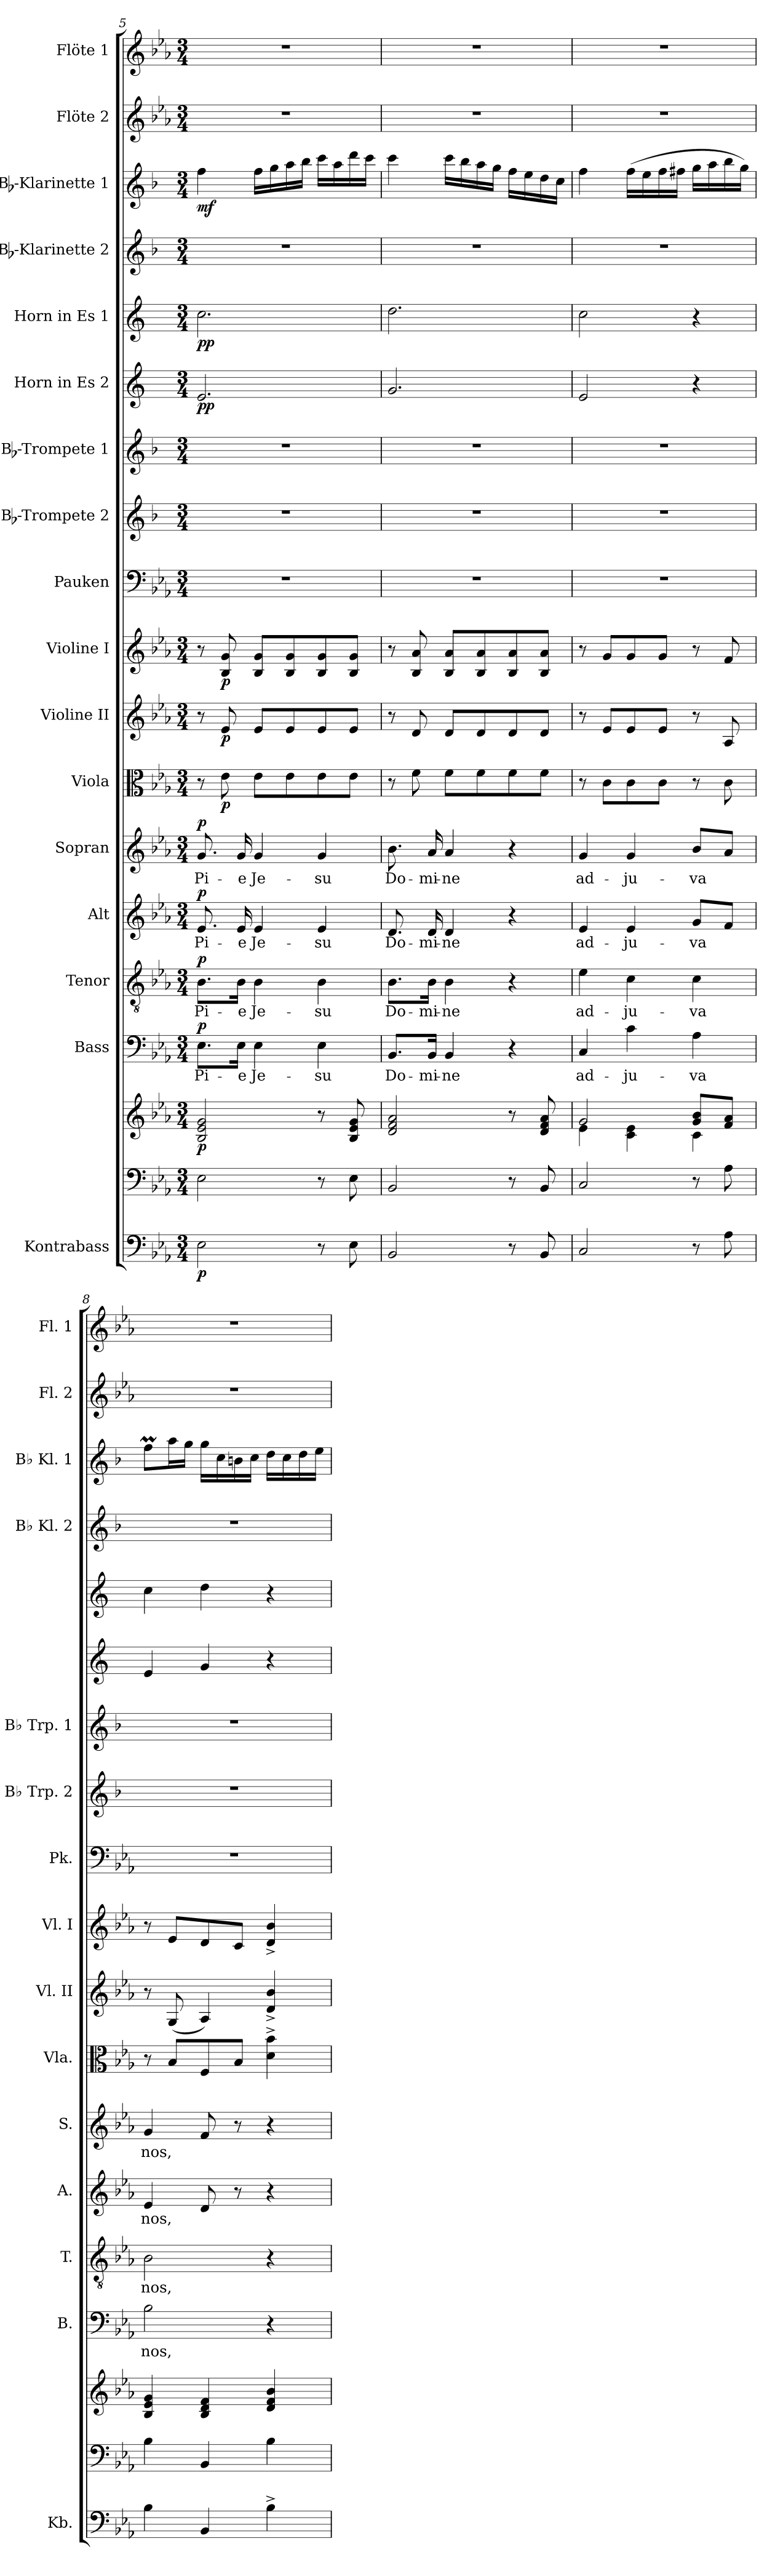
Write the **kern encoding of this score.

**kern	**dynam	**kern	**kern	**dynam	**kern	**text	**dynam	**kern	**text	**dynam	**kern	**text	**dynam	**kern	**text	**dynam	**kern	**dynam	**kern	**dynam	**kern	**dynam	**kern	**kern	**kern	**kern	**dynam	**kern	**dynam	**kern	**kern	**dynam	**kern	**kern
*part18	*part18	*part17	*part17	*part17	*part16	*part16	*part16	*part15	*part15	*part15	*part14	*part14	*part14	*part13	*part13	*part13	*part12	*part12	*part11	*part11	*part10	*part10	*part9	*part8	*part7	*part6	*part6	*part5	*part5	*part4	*part3	*part3	*part2	*part1
*staff19	*staff19	*staff18	*staff17	*staff17/18	*staff16	*staff16	*staff16	*staff15	*staff15	*staff15	*staff14	*staff14	*staff14	*staff13	*staff13	*staff13	*staff12	*staff12	*staff11	*staff11	*staff10	*staff10	*staff9	*staff8	*staff7	*staff6	*staff6	*staff5	*staff5	*staff4	*staff3	*staff3	*staff2	*staff1
*I"Kontrabass	*	*	*	*	*I"Bass	*	*	*I"Tenor	*	*	*I"Alt	*	*	*I"Sopran	*	*	*I"Viola	*	*I"Violine II	*	*I"Violine I	*	*I"Pauken	*I"Bb-Trompete 2	*I"Bb-Trompete 1	*I"Horn in Es 2	*	*I"Horn in Es 1	*	*I"Bb-Klarinette 2	*I"Bb-Klarinette 1	*	*I"Flöte 2	*I"Flöte 1
*I'Kb.	*	*	*	*	*I'B.	*	*	*I'T.	*	*	*I'A.	*	*	*I'S.	*	*	*I'Vla.	*	*I'Vl. II	*	*I'Vl. I	*	*I'Pk.	*I'Bb Trp. 2	*I'Bb Trp. 1	*	*	*	*	*I'Bb Kl. 2	*I'Bb Kl. 1	*	*I'Fl. 2	*I'Fl. 1
*clefF4	*	*clefF4	*clefG2	*	*clefF4	*	*	*clefGv2	*	*	*clefG2	*	*	*clefG2	*	*	*clefC3	*	*clefG2	*	*clefG2	*	*clefF4	*clefG2	*clefG2	*clefG2	*	*clefG2	*	*clefG2	*clefG2	*	*clefG2	*clefG2
*ITrd7c12	*	*	*	*	*	*	*	*	*	*	*	*	*	*	*	*	*	*	*	*	*	*	*	*ITrd1c2	*ITrd1c2	*ITrd4c7	*	*ITrd4c7	*	*ITrd1c2	*ITrd1c2	*	*	*
*k[b-e-a-]	*	*k[b-e-a-]	*k[b-e-a-]	*	*k[b-e-a-]	*	*	*k[b-e-a-]	*	*	*k[b-e-a-]	*	*	*k[b-e-a-]	*	*	*k[b-e-a-]	*	*k[b-e-a-]	*	*k[b-e-a-]	*	*k[b-e-a-]	*k[b-e-a-]	*k[b-e-a-]	*k[b-]	*	*k[b-]	*	*k[b-e-a-]	*k[b-e-a-]	*	*k[b-e-a-]	*k[b-e-a-]
*E-:	*	*E-:	*E-:	*	*E-:	*	*	*E-:	*	*	*E-:	*	*	*E-:	*	*	*E-:	*	*E-:	*	*E-:	*	*E-:	*E-:	*E-:	*F:	*	*F:	*	*E-:	*E-:	*	*E-:	*E-:
*M3/4	*	*M3/4	*M3/4	*	*M3/4	*	*	*M3/4	*	*	*M3/4	*	*	*M3/4	*	*	*M3/4	*	*M3/4	*	*M3/4	*	*M3/4	*M3/4	*M3/4	*M3/4	*	*M3/4	*	*M3/4	*M3/4	*	*M3/4	*M3/4
=5	=5	=5	=5	=5	=5	=5	=5	=5	=5	=5	=5	=5	=5	=5	=5	=5	=5	=5	=5	=5	=5	=5	=5	=5	=5	=5	=5	=5	=5	=5	=5	=5	=5	=5
!	!LO:DY:b	!	!	!LO:DY:b	!	!LO:LY:b	!LO:DY:a	!	!LO:LY:b	!LO:DY:a	!	!LO:LY:b	!LO:DY:a	!	!LO:LY:b	!LO:DY:a	!	!	!	!	!	!	!	!	!	!	!LO:DY:b	!	!LO:DY:b	!	!	!LO:DY:b	!	!
2EE-\	p	2E-\	2B-/ 2e-/ 2g/	p	8.E-\L	Pi-	p	8.B-\L	Pi-	p	8.e-/	Pi-	p	8.g/	Pi-	p	8r	.	8r	.	8r	.	2.r	2.r	2.r	2.A/	pp	2.f\	pp	2.r	4ee-\	mf	2.r	2.r
!	!	!	!	!	!	!	!	!	!	!	!	!	!	!	!	!	!	!LO:DY:b	!	!LO:DY:b	!	!LO:DY:b	!	!	!	!	!	!	!	!	!	!	!	!
.	.	.	.	.	.	.	.	.	.	.	.	.	.	.	.	.	8e-\	p	8e-/	p	8B-/ 8g/	p	.	.	.	.	.	.	.	.	.	.	.	.
!	!	!	!	!	!	!LO:LY:b	!	!	!LO:LY:b	!	!	!LO:LY:b	!	!	!LO:LY:b	!	!	!	!	!	!	!	!	!	!	!	!	!	!	!	!	!	!	!
.	.	.	.	.	16E-\Jk	-e	.	16B-\Jk	-e	.	16e-/	-e	.	16g/	-e	.	.	.	.	.	.	.	.	.	.	.	.	.	.	.	.	.	.	.
!	!	!	!	!	!	!LO:LY:b	!	!	!LO:LY:b	!	!	!LO:LY:b	!	!	!LO:LY:b	!	!	!	!	!	!	!	!	!	!	!	!	!	!	!	!	!	!	!
.	.	.	.	.	4E-\	Je-	.	4B-\	Je-	.	4e-/	Je-	.	4g/	Je-	.	8e-\L	.	8e-/L	.	8B-/ 8g/L	.	.	.	.	.	.	.	.	.	16ee-\LL	.	.	.
.	.	.	.	.	.	.	.	.	.	.	.	.	.	.	.	.	.	.	.	.	.	.	.	.	.	.	.	.	.	.	16ff\	.	.	.
.	.	.	.	.	.	.	.	.	.	.	.	.	.	.	.	.	8e-\	.	8e-/	.	8B-/ 8g/	.	.	.	.	.	.	.	.	.	16gg\	.	.	.
.	.	.	.	.	.	.	.	.	.	.	.	.	.	.	.	.	.	.	.	.	.	.	.	.	.	.	.	.	.	.	16aa-\JJ	.	.	.
!	!	!	!	!	!	!LO:LY:b	!	!	!LO:LY:b	!	!	!LO:LY:b	!	!	!LO:LY:b	!	!	!	!	!	!	!	!	!	!	!	!	!	!	!	!	!	!	!
8r	.	8r	8r	.	4E-\	-su	.	4B-\	-su	.	4e-/	-su	.	4g/	-su	.	8e-\	.	8e-/	.	8B-/ 8g/	.	.	.	.	.	.	.	.	.	16bb-\LL	.	.	.
.	.	.	.	.	.	.	.	.	.	.	.	.	.	.	.	.	.	.	.	.	.	.	.	.	.	.	.	.	.	.	16gg\	.	.	.
8EE-\	.	8E-\	8B-/ 8e-/ 8g/	.	.	.	.	.	.	.	.	.	.	.	.	.	8e-\J	.	8e-/J	.	8B-/ 8g/J	.	.	.	.	.	.	.	.	.	16ccc\	.	.	.
.	.	.	.	.	.	.	.	.	.	.	.	.	.	.	.	.	.	.	.	.	.	.	.	.	.	.	.	.	.	.	16bb-\JJ	.	.	.
=6	=6	=6	=6	=6	=6	=6	=6	=6	=6	=6	=6	=6	=6	=6	=6	=6	=6	=6	=6	=6	=6	=6	=6	=6	=6	=6	=6	=6	=6	=6	=6	=6	=6	=6
!	!	!	!	!	!	!LO:LY:b	!	!	!LO:LY:b	!	!	!LO:LY:b	!	!	!LO:LY:b	!	!	!	!	!	!	!	!	!	!	!	!	!	!	!	!	!	!	!
2BBB-/	.	2BB-/	2d/ 2f/ 2a-/	.	8.BB-/L	Do-	.	8.B-\L	Do-	.	8.d/	Do-	.	8.b-\	Do-	.	8r	.	8r	.	8r	.	2.r	2.r	2.r	2.c/	.	2.g\	.	2.r	4bb-\	.	2.r	2.r
.	.	.	.	.	.	.	.	.	.	.	.	.	.	.	.	.	8f\	.	8d/	.	8B-/ 8a-/	.	.	.	.	.	.	.	.	.	.	.	.	.
!	!	!	!	!	!	!LO:LY:b	!	!	!LO:LY:b	!	!	!LO:LY:b	!	!	!LO:LY:b	!	!	!	!	!	!	!	!	!	!	!	!	!	!	!	!	!	!	!
.	.	.	.	.	16BB-/Jk	-mi-	.	16B-\Jk	-mi-	.	16d/	-mi-	.	16a-/	-mi-	.	.	.	.	.	.	.	.	.	.	.	.	.	.	.	.	.	.	.
!	!	!	!	!	!	!LO:LY:b	!	!	!LO:LY:b	!	!	!LO:LY:b	!	!	!LO:LY:b	!	!	!	!	!	!	!	!	!	!	!	!	!	!	!	!	!	!	!
.	.	.	.	.	4BB-/	-ne	.	4B-\	-ne	.	4d/	-ne	.	4a-/	-ne	.	8f\L	.	8d/L	.	8B-/ 8a-/L	.	.	.	.	.	.	.	.	.	16bb-\LL	.	.	.
.	.	.	.	.	.	.	.	.	.	.	.	.	.	.	.	.	.	.	.	.	.	.	.	.	.	.	.	.	.	.	16aa-\	.	.	.
.	.	.	.	.	.	.	.	.	.	.	.	.	.	.	.	.	8f\	.	8d/	.	8B-/ 8a-/	.	.	.	.	.	.	.	.	.	16gg\	.	.	.
.	.	.	.	.	.	.	.	.	.	.	.	.	.	.	.	.	.	.	.	.	.	.	.	.	.	.	.	.	.	.	16ff\JJ	.	.	.
8r	.	8r	8r	.	4r	.	.	4r	.	.	4r	.	.	4r	.	.	8f\	.	8d/	.	8B-/ 8a-/	.	.	.	.	.	.	.	.	.	16ee-\LL	.	.	.
.	.	.	.	.	.	.	.	.	.	.	.	.	.	.	.	.	.	.	.	.	.	.	.	.	.	.	.	.	.	.	16dd\	.	.	.
8BBB-/	.	8BB-/	8d/ 8f/ 8a-/	.	.	.	.	.	.	.	.	.	.	.	.	.	8f\J	.	8d/J	.	8B-/ 8a-/J	.	.	.	.	.	.	.	.	.	16cc\	.	.	.
.	.	.	.	.	.	.	.	.	.	.	.	.	.	.	.	.	.	.	.	.	.	.	.	.	.	.	.	.	.	.	16b-\JJ	.	.	.
!!LO:PB:g=z
=7	=7	=7	=7	=7	=7	=7	=7	=7	=7	=7	=7	=7	=7	=7	=7	=7	=7	=7	=7	=7	=7	=7	=7	=7	=7	=7	=7	=7	=7	=7	=7	=7	=7	=7
*	*	*	*^	*	*	*	*	*	*	*	*	*	*	*	*	*	*	*	*	*	*	*	*	*	*	*	*	*	*	*	*	*	*	*
!	!	!	!	!	!	!	!LO:LY:b	!	!	!LO:LY:b	!	!	!LO:LY:b	!	!	!LO:LY:b	!	!	!	!	!	!	!	!	!	!	!	!	!	!	!	!	!	!	!
2CC/	.	2C/	2g/	4e-\	.	4C/	ad-	.	4e-\	ad-	.	4e-/	ad-	.	4g/	ad-	.	8r	.	8r	.	8r	.	2.r	2.r	2.r	2A/	.	2f\	.	2.r	4ee-\	.	2.r	2.r
.	.	.	.	.	.	.	.	.	.	.	.	.	.	.	.	.	.	8c\L	.	8e-/L	.	8g/L	.	.	.	.	.	.	.	.	.	.	.	.	.
!	!	!	!	!	!	!	!LO:LY:b	!	!	!LO:LY:b	!	!	!LO:LY:b	!	!	!LO:LY:b	!	!	!	!	!	!	!	!	!	!	!	!	!	!	!	!	!	!	!
.	.	.	.	4c\ 4e-\	.	4c\	-ju-	.	4c\	-ju-	.	4e-/	-ju-	.	4g/	-ju-	.	8c\	.	8e-/	.	8g/	.	.	.	.	.	.	.	.	.	(>16ee-\LL	.	.	.
.	.	.	.	.	.	.	.	.	.	.	.	.	.	.	.	.	.	.	.	.	.	.	.	.	.	.	.	.	.	.	.	16dd\	.	.	.
.	.	.	.	.	.	.	.	.	.	.	.	.	.	.	.	.	.	8c\J	.	8e-/J	.	8g/J	.	.	.	.	.	.	.	.	.	16ee-\	.	.	.
.	.	.	.	.	.	.	.	.	.	.	.	.	.	.	.	.	.	.	.	.	.	.	.	.	.	.	.	.	.	.	.	16een\JJ	.	.	.
!	!	!	!	!	!	!	!LO:LY:b	!	!	!LO:LY:b	!	!	!LO:LY:b	!	!	!LO:LY:b	!	!	!	!	!	!	!	!	!	!	!	!	!	!	!	!	!	!	!
8r	.	8r	8g/ 8b-/L	4c\	.	4A-\	-va	.	4c\	-va	.	8g/L	-va	.	8b-/L	-va	.	8r	.	8r	.	8r	.	.	.	.	4r	.	4r	.	.	16ff\LL	.	.	.
.	.	.	.	.	.	.	.	.	.	.	.	.	.	.	.	.	.	.	.	.	.	.	.	.	.	.	.	.	.	.	.	16gg\	.	.	.
8AA-\	.	8A-\	8f/ 8a-/J	.	.	.	.	.	.	.	.	8f/J	.	.	8a-/J	.	.	8c\	.	8A-/	.	8f/	.	.	.	.	.	.	.	.	.	16aa-\	.	.	.
.	.	.	.	.	.	.	.	.	.	.	.	.	.	.	.	.	.	.	.	.	.	.	.	.	.	.	.	.	.	.	.	16ff\JJ)	.	.	.
*	*	*	*v	*v	*	*	*	*	*	*	*	*	*	*	*	*	*	*	*	*	*	*	*	*	*	*	*	*	*	*	*	*	*	*	*
=8	=8	=8	=8	=8	=8	=8	=8	=8	=8	=8	=8	=8	=8	=8	=8	=8	=8	=8	=8	=8	=8	=8	=8	=8	=8	=8	=8	=8	=8	=8	=8	=8	=8	=8
!	!	!	!	!	!	!LO:LY:b	!	!	!LO:LY:b	!	!	!LO:LY:b	!	!	!LO:LY:b	!	!	!	!	!	!	!	!	!	!	!	!	!	!	!	!	!	!	!
4BB-\	.	4B-\	4B-/ 4e-/ 4g/	.	2B-\	nos,	.	2B-\	nos,	.	4e-/	nos,	.	4g/	nos,	.	8r	.	8r	.	8r	.	2.r	2.r	2.r	4A/	.	4f\	.	2.r	8ee-M\L	.	2.r	2.r
.	.	.	.	.	.	.	.	.	.	.	.	.	.	.	.	.	8B-/L	.	(<8G/	.	8e-/L	.	.	.	.	.	.	.	.	.	16gg\L	.	.	.
.	.	.	.	.	.	.	.	.	.	.	.	.	.	.	.	.	.	.	.	.	.	.	.	.	.	.	.	.	.	.	16ff\JJ	.	.	.
4BBB-/	.	4BB-/	4B-/ 4d/ 4f/	.	.	.	.	.	.	.	8d/	.	.	8f/	.	.	8F/	.	4A-/)	.	8d/	.	.	.	.	4c/	.	4g\	.	.	16ff\LL	.	.	.
.	.	.	.	.	.	.	.	.	.	.	.	.	.	.	.	.	.	.	.	.	.	.	.	.	.	.	.	.	.	.	16b-\	.	.	.
.	.	.	.	.	.	.	.	.	.	.	8r	.	.	8r	.	.	8B-/J	.	.	.	8c/J	.	.	.	.	.	.	.	.	.	16an\	.	.	.
.	.	.	.	.	.	.	.	.	.	.	.	.	.	.	.	.	.	.	.	.	.	.	.	.	.	.	.	.	.	.	16b-\JJ	.	.	.
4BB-^>\	.	4B-\	4d/ 4f/ 4b-/	.	4r	.	.	4r	.	.	4r	.	.	4r	.	.	4d\^> 4b-\^>	.	4d/^< 4b-/^<	.	4d/^< 4b-/^<	.	.	.	.	4r	.	4r	.	.	16cc\LL	.	.	.
.	.	.	.	.	.	.	.	.	.	.	.	.	.	.	.	.	.	.	.	.	.	.	.	.	.	.	.	.	.	.	16b-\	.	.	.
.	.	.	.	.	.	.	.	.	.	.	.	.	.	.	.	.	.	.	.	.	.	.	.	.	.	.	.	.	.	.	16cc\	.	.	.
.	.	.	.	.	.	.	.	.	.	.	.	.	.	.	.	.	.	.	.	.	.	.	.	.	.	.	.	.	.	.	16dd\JJ	.	.	.
=	=	=	=	=	=	=	=	=	=	=	=	=	=	=	=	=	=	=	=	=	=	=	=	=	=	=	=	=	=	=	=	=	=	=
*-	*-	*-	*-	*-	*-	*-	*-	*-	*-	*-	*-	*-	*-	*-	*-	*-	*-	*-	*-	*-	*-	*-	*-	*-	*-	*-	*-	*-	*-	*-	*-	*-	*-	*-
